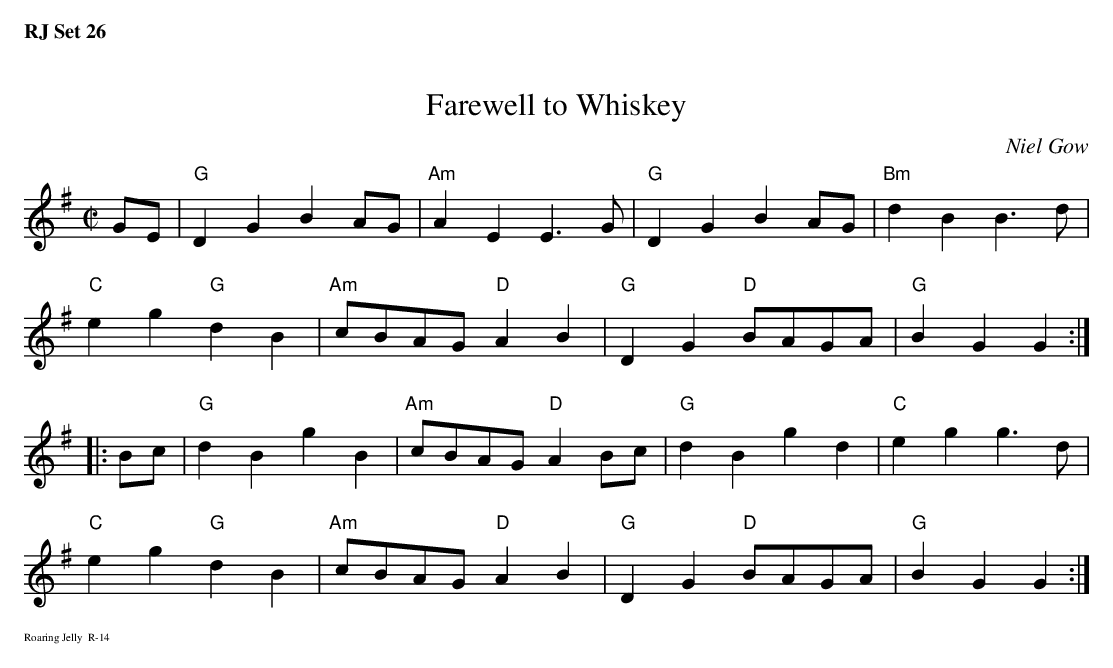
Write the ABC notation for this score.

X:1
T: Farewell to Whiskey
C: Niel Gow
M: C|
K: G
GE| "G"D2G2 B2AG| "Am"A2E2 E3G| "G"D2G2 B2AG| "Bm"d2B2 B3d|
    "C"e2g2 "G"d2B2| "Am"cBAG "D"A2B2| "G"D2G2 "D"BAGA| "G"B2G2G2 :|
|:\
Bc| "G"d2B2 g2B2| "Am"cBAG "D"A2Bc| "G"d2B2 g2d2| "C"e2g2 g3d|
    "C"e2g2 "G"d2B2| "Am"cBAG "D"A2B2| "G"D2G2 "D"BAGA| "G"B2G2G2 :|
